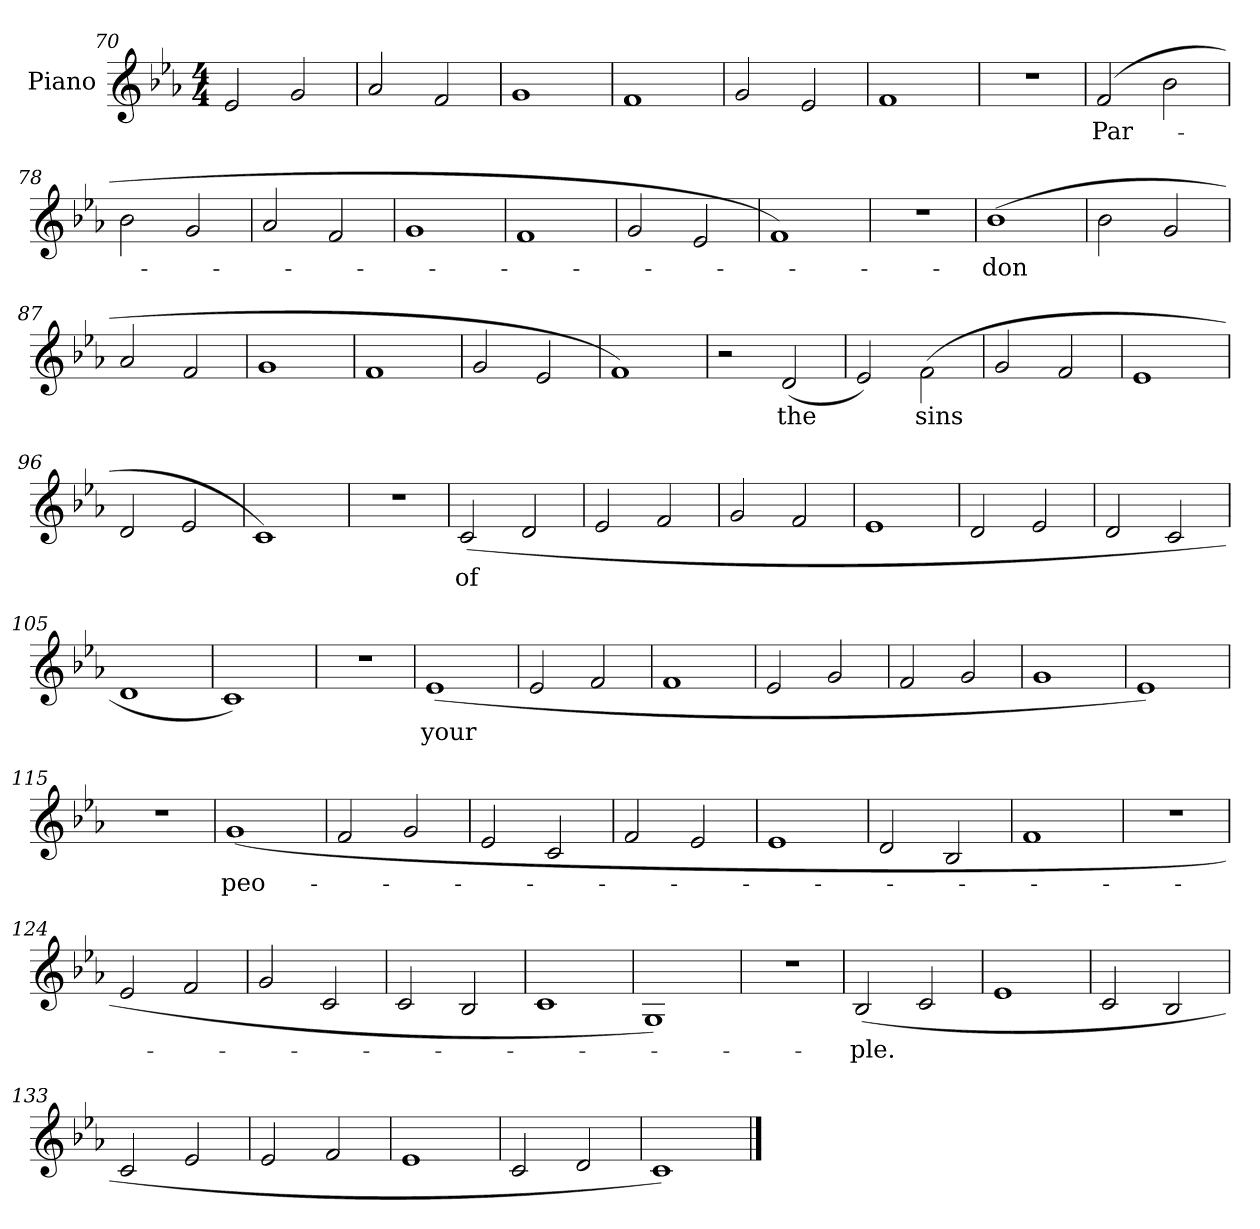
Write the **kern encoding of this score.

**kern	**text
*part1	*part1
*staff1	*staff1
*I"Piano	*
*I'Pno.	*
*clefG2	*
*k[b-e-a-]	*
*M4/4	*
=70	=70
2e-/	.
2g/	.
=71	=71
2a-/	.
2f/	.
=72	=72
1g	.
=73	=73
1f	.
=74	=74
2g/	.
2e-/	.
!!LO:LB:g=z
=75	=75
1f	.
=76	=76
1r	.
=77	=77
(>2f/	Par-
2b-\	.
=78	=78
2b-\	.
2g/	.
=79	=79
2a-/	.
2f/	.
=80	=80
1g	.
=81	=81
1f	.
=82	=82
2g/	.
2e-/	.
=83	=83
1f)	.
=84	=84
1r	.
=85	=85
(<1b-	-don
!!LO:LB:g=z
=86	=86
2b-\	.
2g/	.
=87	=87
2a-/	.
2f/	.
=88	=88
1g	.
=89	=89
1f	.
=90	=90
2g/	.
2e-/	.
=91	=91
1f)	.
=92	=92
2r	.
(>2d/	the
=93	=93
2e-/)	.
(>2f\	sins
=94	=94
2g/	.
2f/	.
=95	=95
1e-	.
!!LO:LB:g=z
=96	=96
2d/	.
2e-/	.
=97	=97
1c)	.
=98	=98
1r	.
=99	=99
(>2c/	of
2d/	.
=100	=100
2e-/	.
2f/	.
=101	=101
2g/	.
2f/	.
=102	=102
1e-	.
=103	=103
2d/	.
2e-/	.
=104	=104
2d/	.
2c/	.
=105	=105
1d	.
=106	=106
1c)	.
!!LO:PB:g=z
=107	=107
1r	.
=108	=108
(>1e-	your
=109	=109
2e-/	.
2f/	.
=110	=110
1f	.
=111	=111
2e-/	.
2g/	.
=112	=112
2f/	.
2g/	.
=113	=113
1g	.
=114	=114
1e-)	.
=115	=115
1r	.
=116	=116
(<1g	peo-
=117	=117
2f/	.
2g/	.
!!LO:LB:g=z
=118	=118
2e-/	.
2c/	.
=119	=119
2f/	.
2e-/	.
=120	=120
1e-	.
=121	=121
2d/	.
2B-/	.
=122	=122
1f	.
=123	=123
1r	.
=124	=124
2e-/	.
2f/	.
=125	=125
2g/	.
2c/	.
=126	=126
2c/	.
2B-/	.
=127	=127
1c	.
=128	=128
1G)	.
!!LO:LB:g=z
=129	=129
1r	.
=130	=130
(>2B-/	ple.
2c/	.
=131	=131
1e-	.
=132	=132
2c/	.
2B-/	.
=133	=133
2c/	.
2e-/	.
=134	=134
2e-/	.
2f/	.
=135	=135
1e-	.
=136	=136
2c/	.
2d/	.
=137	=137
1c)	.
==	==
*-	*-
